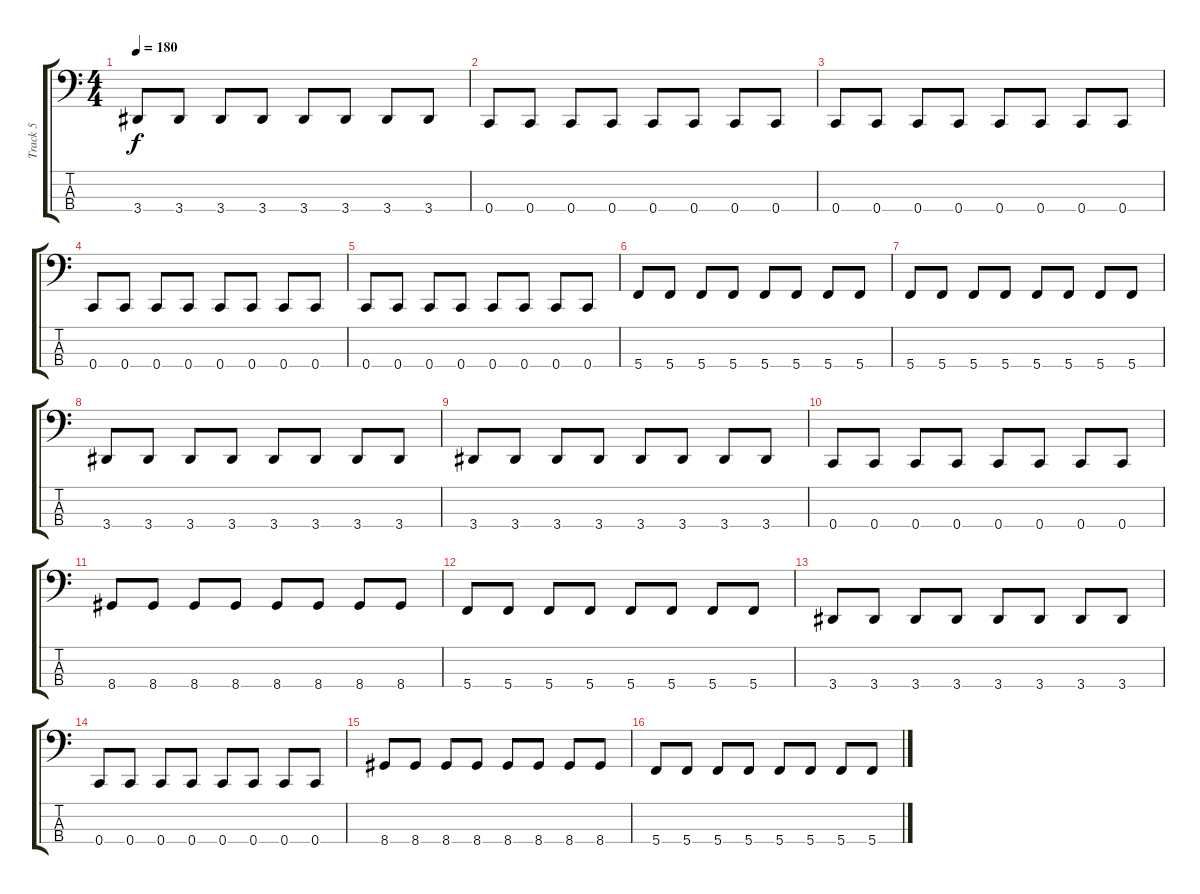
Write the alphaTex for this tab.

\track ("Track 5" "Track 5") {instrument electricbassfinger}
\staff {score tabs}
\tuning (F2 C2 G1 C1) {hide}
\ts (4 4)
\tempo 180
\clef f4
\ks c
3.4.8{dy f} 3.4.8 3.4.8 3.4.8 3.4.8 3.4.8 3.4.8 3.4.8 |
0.4.8 0.4.8 0.4.8 0.4.8 0.4.8 0.4.8 0.4.8 0.4.8 |
0.4.8 0.4.8 0.4.8 0.4.8 0.4.8 0.4.8 0.4.8 0.4.8 |
0.4.8 0.4.8 0.4.8 0.4.8 0.4.8 0.4.8 0.4.8 0.4.8 |
0.4.8 0.4.8 0.4.8 0.4.8 0.4.8 0.4.8 0.4.8 0.4.8 |
5.4.8 5.4.8 5.4.8 5.4.8 5.4.8 5.4.8 5.4.8 5.4.8 |
5.4.8 5.4.8 5.4.8 5.4.8 5.4.8 5.4.8 5.4.8 5.4.8 |
3.4.8 3.4.8 3.4.8 3.4.8 3.4.8 3.4.8 3.4.8 3.4.8 |
3.4.8 3.4.8 3.4.8 3.4.8 3.4.8 3.4.8 3.4.8 3.4.8 |
0.4.8 0.4.8 0.4.8 0.4.8 0.4.8 0.4.8 0.4.8 0.4.8 |
8.4.8 8.4.8 8.4.8 8.4.8 8.4.8 8.4.8 8.4.8 8.4.8 |
5.4.8 5.4.8 5.4.8 5.4.8 5.4.8 5.4.8 5.4.8 5.4.8 |
3.4.8 3.4.8 3.4.8 3.4.8 3.4.8 3.4.8 3.4.8 3.4.8 |
0.4.8 0.4.8 0.4.8 0.4.8 0.4.8 0.4.8 0.4.8 0.4.8 |
8.4.8 8.4.8 8.4.8 8.4.8 8.4.8 8.4.8 8.4.8 8.4.8 |
5.4.8 5.4.8 5.4.8 5.4.8 5.4.8 5.4.8 5.4.8 5.4.8
